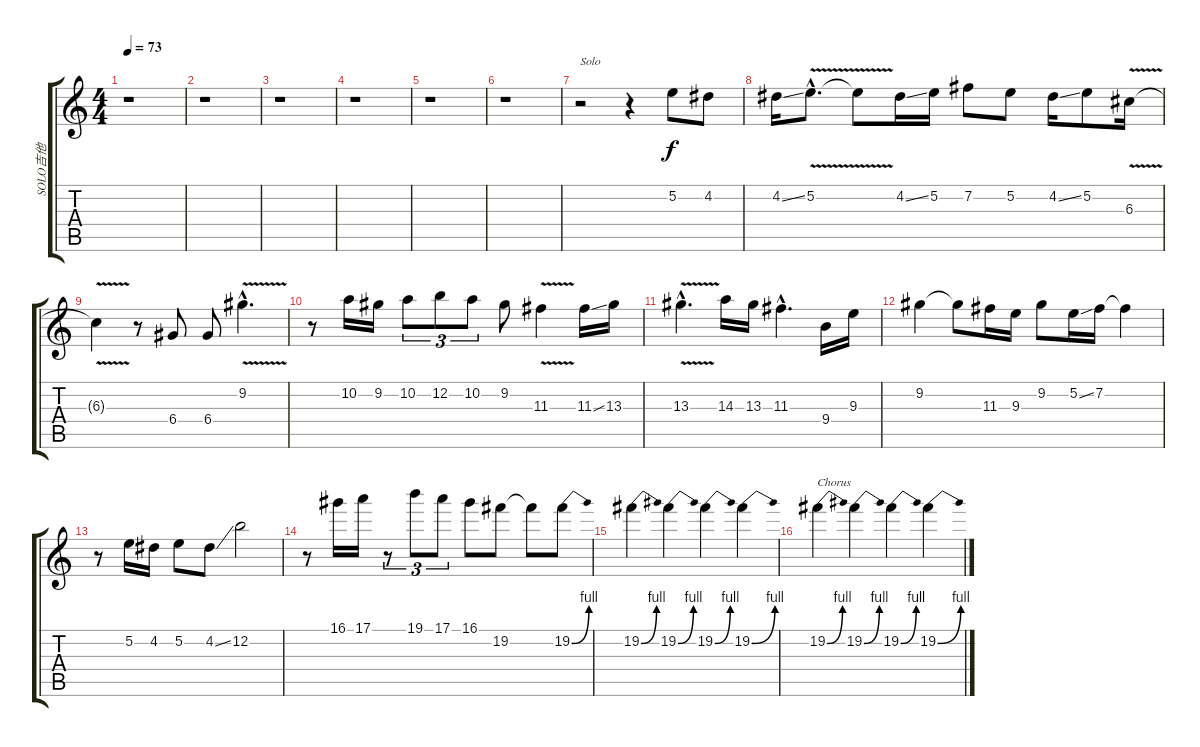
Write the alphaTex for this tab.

\track ("SOLO吉他" "SOLO吉他") {instrument overdrivenguitar}
\staff {score tabs}
\tuning (E4 B3 G3 D3 A2 E2) {hide}
\ts (4 4)
\tempo 73
\clef g2
\ks c
r.1{dy f} |
r.1 |
r.1 |
r.1 |
r.1 |
r.1 |
r.2{txt "Solo"} r.4 5.2.8 4.2.8 |
4.2{ss}.16 5.2{v hac}.8{d} 5.2{t}.8 4.2{ss}.16 5.2.16 7.2.8 5.2.8 4.2{ss}.16 5.2.8 6.3{v}.16 |
6.3{t}.4 r.8 6.4.8 6.4.8 9.2{v hac}.4{d} |
r.8 10.2.16 9.2.16 10.2.8{tu (3 2)} 12.2.8{tu (3 2)} 10.2.8{tu (3 2)} 9.2.8 11.3{v}.4 11.3{ss}.16 13.3.16 |
13.3{v hac}.4{d} 14.3.16 13.3.16 11.3{hac}.4{d} 9.4.16 9.3.16 |
9.2.4 9.2{t}.8 11.3.16 9.3.16 9.2.8 5.2{ss}.16 7.2.16 7.2{t}.4 |
r.8 5.2.16 4.2.16 5.2.8 4.2{ss}.8 12.2.2 |
r.8 16.1.16 17.1.16 r.8{tu (3 2)} 19.1.8{tu (3 2)} 17.1.8{tu (3 2)} 16.1.8 19.2.8 19.2{t}.8 19.2{be (bend 0 0 60 4)}.8 |
19.2{be (bend 0 0 60 4)}.4 19.2{be (bend 0 0 60 4)}.4 19.2{be (bend 0 0 60 4)}.4 19.2{be (bend 0 0 60 4)}.4 |
19.2{be (bend 0 0 60 4)}.4{txt "Chorus" volume 11} 19.2{be (bend 0 0 60 4)}.4 19.2{be (bend 0 0 60 4)}.4 19.2{be (bend 0 0 60 4)}.4
